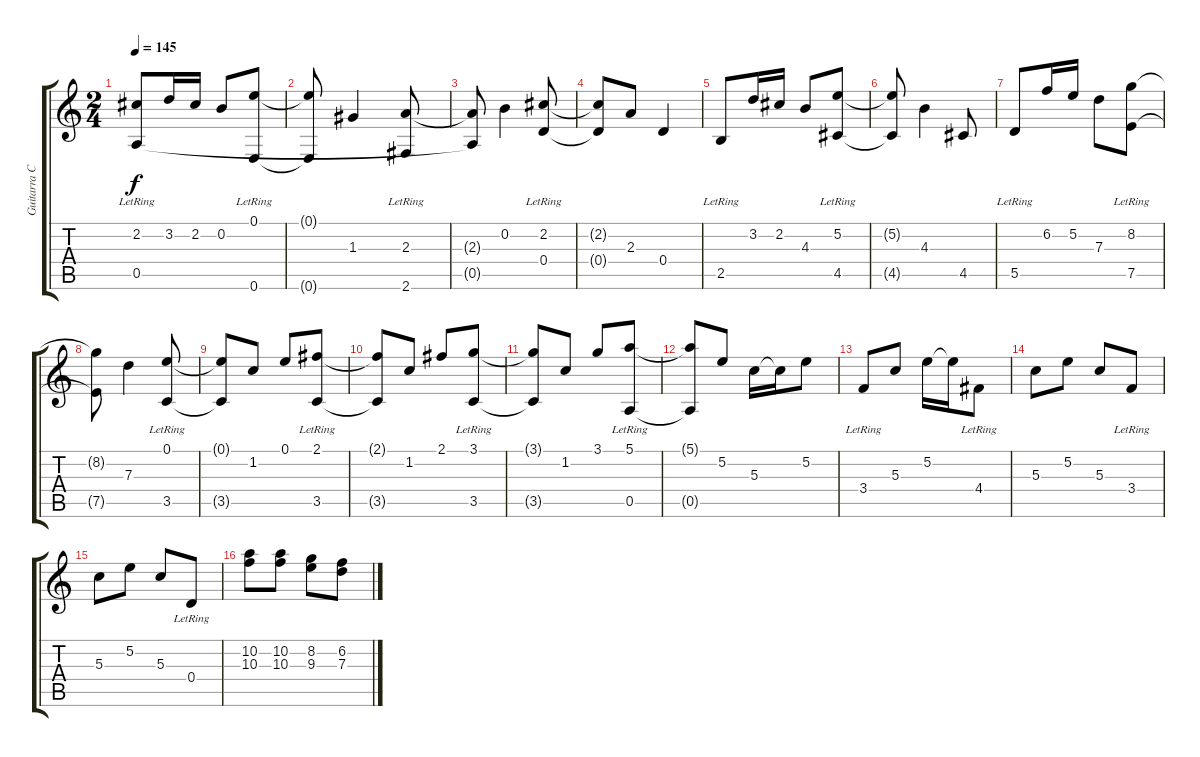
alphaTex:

\track ("Guitarra Criolla" "Guitarra C") {instrument acousticguitarnylon}
\staff {score tabs}
\tuning (E4 B3 G3 D3 A2 E2) {hide}
\ts (2 4)
\tempo 145
\clef g2
\ks c
(2.2 0.5{lr}).8{dy f instrument acousticguitarnylon} 3.2.16 2.2.16 0.2.8 (0.1 0.6{lr}).8 |
(0.1{t} 0.6{t}).8 1.3.4 (2.3 2.6{lr}).8 |
(2.3{t} 0.5{t}).8 0.2.4 (2.2 0.4{lr}).8 |
(2.2{t} 0.4{t}).8 2.3.8 0.4.4 |
2.5{lr}.8 3.2.16 2.2.16 4.3.8 (5.2 4.5{lr}).8 |
(5.2{t} 4.5{t}).8 4.3.4 4.5.8 |
5.5{lr}.8 6.2.16 5.2.16 7.3.8 (8.2 7.5{lr}).8 |
(8.2{t} 7.5{t}).8 7.3.4 (0.1 3.5{lr}).8 |
(0.1{t} 3.5{t}).8 1.2.8 0.1.8 (2.1 3.5{lr}).8 |
(2.1{t} 3.5{t}).8 1.2.8 2.1.8 (3.1 3.5{lr}).8 |
(3.1{t} 3.5{t}).8 1.2.8 3.1.8 (5.1 0.5{lr}).8 |
(5.1{t} 0.5{t}).8 5.2.8 5.3.16 5.3{t}.16 5.2.8 |
3.4{lr}.8 5.3.8 5.2.16 5.2{t}.16 4.4{lr}.8 |
5.3.8 5.2.8 5.3.8 3.4{lr}.8 |
5.3.8 5.2.8 5.3.8 0.4{lr}.8 |
(10.2 10.3).8 (10.2 10.3).8 (8.2 9.3).8 (6.2 7.3).8
